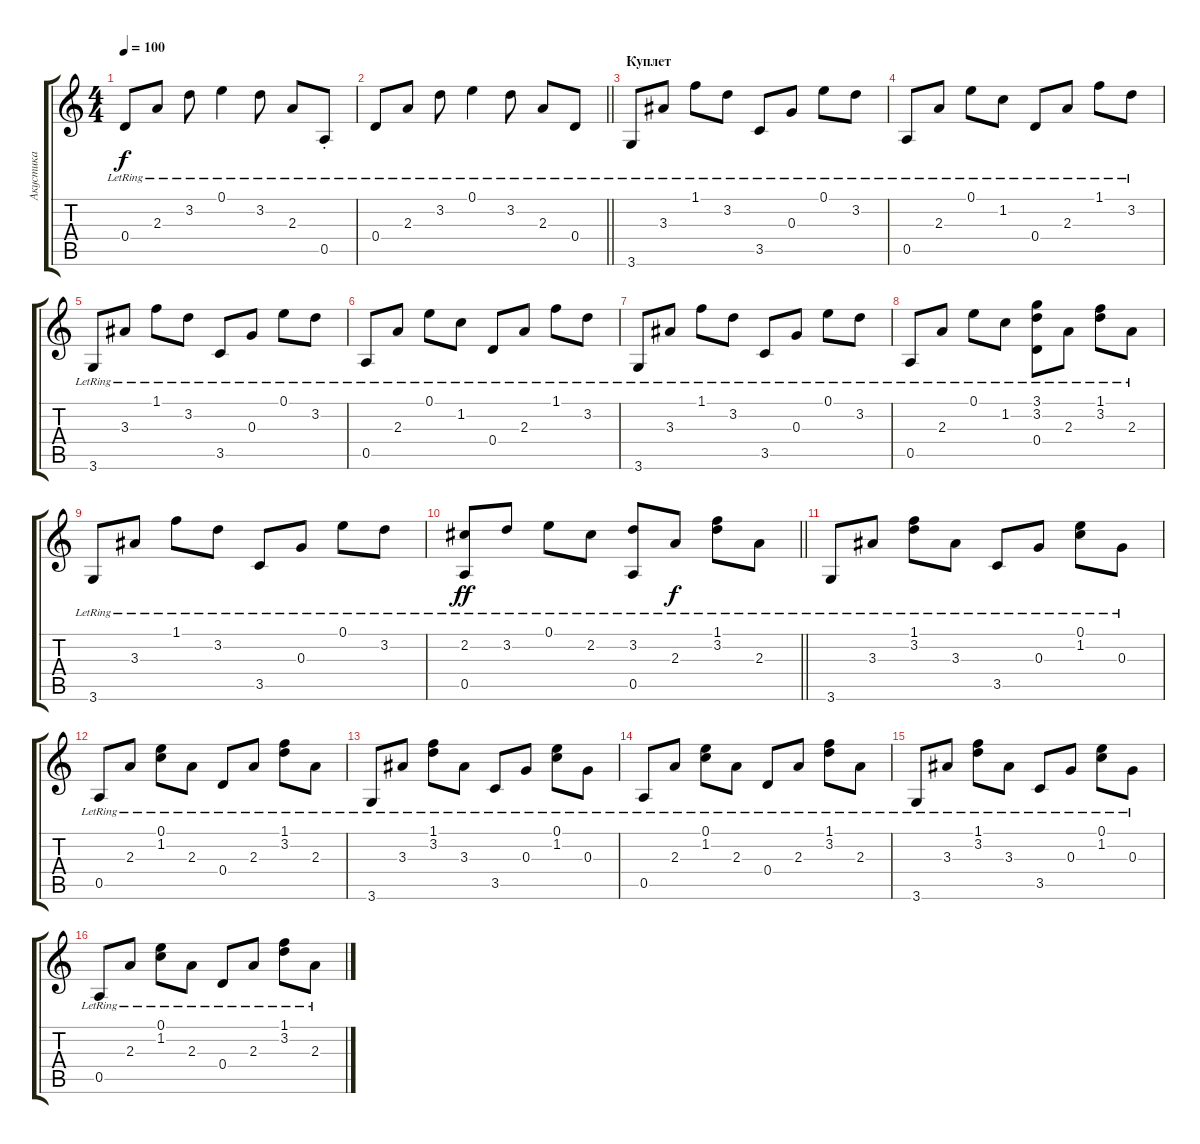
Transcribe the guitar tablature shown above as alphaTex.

\track ("Акустика" "Акустика") {instrument electricguitarclean}
\staff {score tabs}
\tuning (E4 B3 G3 D3 A2 E2) {hide}
\ts (4 4)
\tempo 100
\clef g2
\ks c
0.4{lr}.8{dy f} 2.3{lr}.8 3.2{lr}.8 0.1{lr}.4 3.2{lr}.8 2.3{lr}.8 0.5{st lr}.8 |
\barLineRight lightlight
0.4{lr}.8 2.3{lr}.8 3.2{lr}.8 0.1{lr}.4 3.2{lr}.8 2.3{lr}.8 0.4{lr}.8 |
\section ("" "Куплет")
3.6{lr}.8 3.3{lr}.8 1.1{lr}.8 3.2{lr}.8 3.5{lr}.8 0.3{lr}.8 0.1{lr}.8 3.2{lr}.8 |
0.5{lr}.8 2.3{lr}.8 0.1{lr}.8 1.2{lr}.8 0.4{lr}.8 2.3{lr}.8 1.1{lr}.8 3.2{lr}.8 |
3.6{lr}.8 3.3{lr}.8 1.1{lr}.8 3.2{lr}.8 3.5{lr}.8 0.3{lr}.8 0.1{lr}.8 3.2{lr}.8 |
0.5{lr}.8 2.3{lr}.8 0.1{lr}.8 1.2{lr}.8 0.4{lr}.8 2.3{lr}.8 1.1{lr}.8 3.2{lr}.8 |
3.6{lr}.8 3.3{lr}.8 1.1{lr}.8 3.2{lr}.8 3.5{lr}.8 0.3{lr}.8 0.1{lr}.8 3.2{lr}.8 |
0.5{lr}.8 2.3{lr}.8 0.1{lr}.8 1.2{lr}.8 (3.1{lr} 3.2{lr} 0.4{lr}).8 2.3{lr}.8 (1.1{lr} 3.2{lr}).8 2.3{lr}.8 |
3.6{lr}.8 3.3{lr}.8 1.1{lr}.8 3.2{lr}.8 3.5{lr}.8 0.3{lr}.8 0.1{lr}.8 3.2{lr}.8 |
\barLineRight lightlight
(2.2 0.5{lr}).8{dy ff} 3.2{lr}.8 0.1{lr}.8 2.2{lr}.8 (3.2{lr} 0.5).8 2.3{lr}.8{dy f} (1.1{lr} 3.2{lr}).8 2.3{lr}.8 |
\section ("" " ")
3.6{lr}.8 3.3{lr}.8 (1.1{lr} 3.2{lr}).8 3.3{lr}.8 3.5{lr}.8 0.3{lr}.8 (0.1{lr} 1.2{lr}).8 0.3{lr}.8 |
0.5{lr}.8 2.3{lr}.8 (0.1{lr} 1.2{lr}).8 2.3{lr}.8 0.4{lr}.8 2.3{lr}.8 (1.1{lr} 3.2{lr}).8 2.3{lr}.8 |
3.6{lr}.8 3.3{lr}.8 (1.1{lr} 3.2{lr}).8 3.3{lr}.8 3.5{lr}.8 0.3{lr}.8 (0.1{lr} 1.2{lr}).8 0.3{lr}.8 |
0.5{lr}.8 2.3{lr}.8 (0.1{lr} 1.2{lr}).8 2.3{lr}.8 0.4{lr}.8 2.3{lr}.8 (1.1{lr} 3.2{lr}).8 2.3{lr}.8 |
3.6{lr}.8 3.3{lr}.8 (1.1{lr} 3.2{lr}).8 3.3{lr}.8 3.5{lr}.8 0.3{lr}.8 (0.1{lr} 1.2{lr}).8 0.3{lr}.8 |
0.5{lr}.8 2.3{lr}.8 (0.1{lr} 1.2{lr}).8 2.3{lr}.8 0.4{lr}.8 2.3{lr}.8 (1.1{lr} 3.2{lr}).8 2.3{lr}.8
